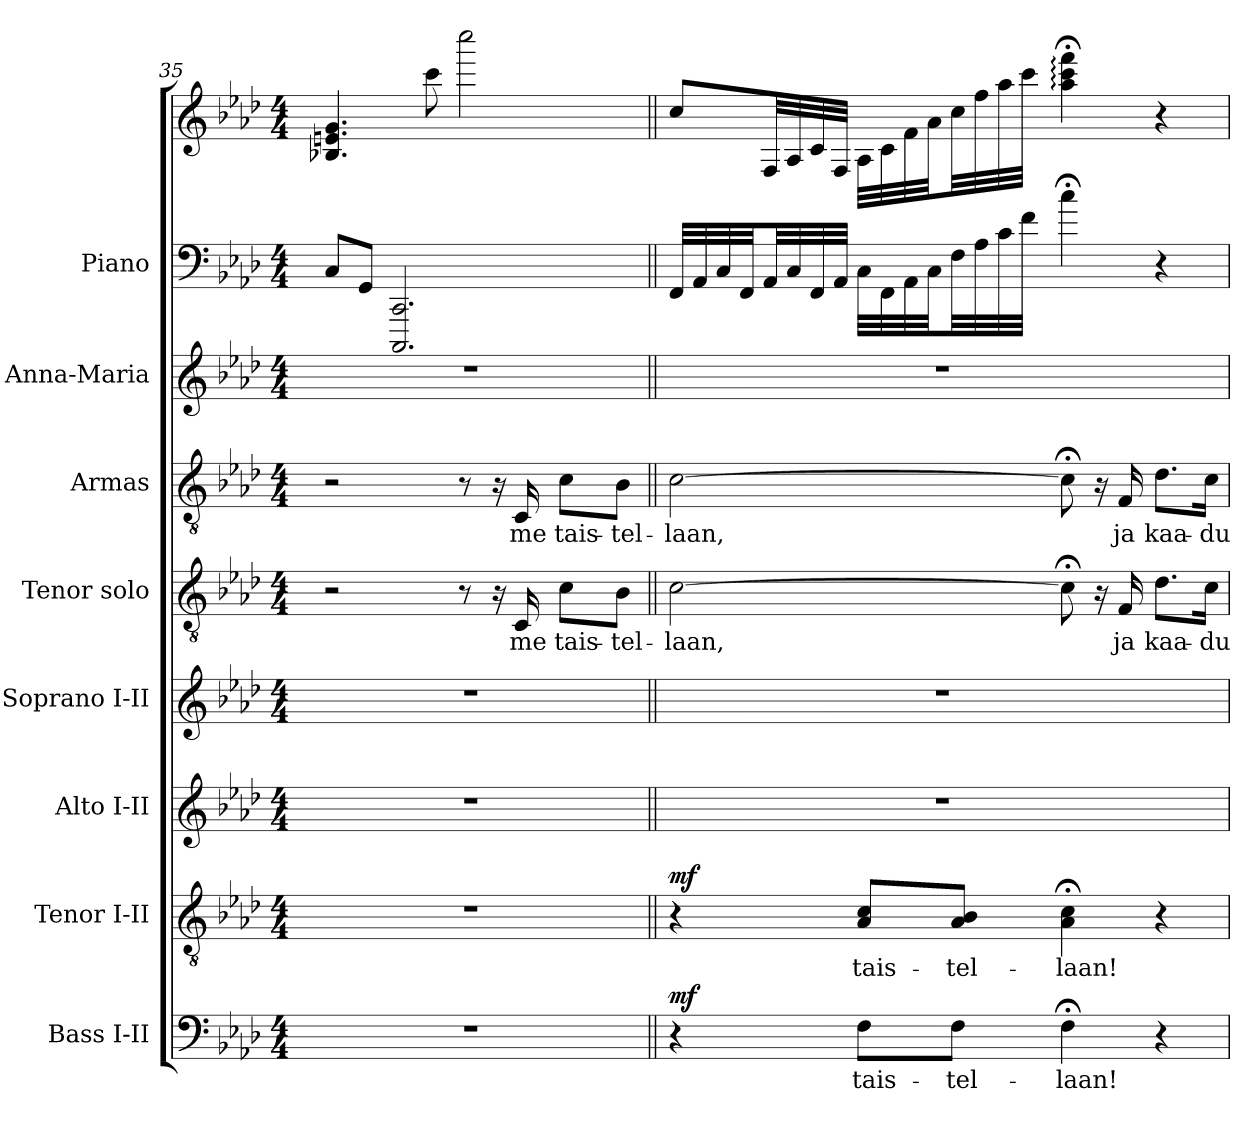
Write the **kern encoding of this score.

**kern	**text	**dynam	**kern	**text	**dynam	**kern	**kern	**kern	**text	**kern	**text	**kern	**kern	**kern
*part8	*part8	*part8	*part7	*part7	*part7	*part6	*part5	*part4	*part4	*part3	*part3	*part2	*part1	*part1
*staff9	*staff9	*staff9	*staff8	*staff8	*staff8	*staff7	*staff6	*staff5	*staff5	*staff4	*staff4	*staff3	*staff2	*staff1
*I"Bass I-II	*	*	*I"Tenor I-II	*	*	*I"Alto I-II	*I"Soprano I-II	*I"Tenor solo	*	*I"Armas	*	*I"Anna-Maria	*I"Piano	*
*I'B.	*	*	*I'T.	*	*	*I'A.	*I'S.	*I'T. Solo	*	*I'Armas	*	*I'A-M	*I'Pno.	*
!!LO:PB:g=z
*clefF4	*	*	*clefGv2	*	*	*clefG2	*clefG2	*clefGv2	*	*clefGv2	*	*clefG2	*clefF4	*clefG2
*	*	*	*ITrd7c12	*	*	*	*	*ITrd7c12	*	*ITrd7c12	*	*	*	*
*k[b-e-a-d-]	*	*	*k[b-e-a-d-]	*	*	*k[b-e-a-d-]	*k[b-e-a-d-]	*k[b-e-a-d-]	*	*k[b-e-a-d-]	*	*k[b-e-a-d-]	*k[b-e-a-d-]	*k[b-e-a-d-]
*A-:	*	*	*A-:	*	*	*A-:	*A-:	*A-:	*	*A-:	*	*A-:	*A-:	*A-:
*M4/4	*	*	*M4/4	*	*	*M4/4	*M4/4	*M4/4	*	*M4/4	*	*M4/4	*M4/4	*M4/4
=35	=35	=35	=35	=35	=35	=35	=35	=35	=35	=35	=35	=35	=35	=35
1r	.	.	1r	.	.	1r	1r	2r	.	2r	.	1r	8Ci/L	4.B-Xi/ 4.eni 4.gi
.	.	.	.	.	.	.	.	.	.	.	.	.	8GGi/J	.
.	.	.	.	.	.	.	.	.	.	.	.	.	2.CCCi/ 2.CCi	.
.	.	.	.	.	.	.	.	.	.	.	.	.	.	8ccci\
.	.	.	.	.	.	.	.	8r	.	8r	.	.	.	2cccci\
.	.	.	.	.	.	.	.	16r	.	16r	.	.	.	.
!	!	!	!	!	!	!	!	!	!LO:LY:b:color=#000000	!	!	!	!	!
!	!	!	!	!	!	!	!	!	!	!	!LO:LY:b:color=#000000	!	!	!
.	.	.	.	.	.	.	.	16CCi/	me	16CCi/	me	.	.	.
!	!	!	!	!	!	!	!	!	!LO:LY:b:color=#000000	!	!	!	!	!
!	!	!	!	!	!	!	!	!	!	!	!LO:LY:b:color=#000000	!	!	!
.	.	.	.	.	.	.	.	8Ci\L	tais-	8Ci\L	tais-	.	.	.
!	!	!	!	!	!	!	!	!	!LO:LY:b:color=#000000	!	!	!	!	!
!	!	!	!	!	!	!	!	!	!	!	!LO:LY:b:color=#000000	!	!	!
.	.	.	.	.	.	.	.	8BB-i\J	-tel-	8BB-i\J	-tel-	.	.	.
=36||	=36||	=36||	=36||	=36||	=36||	=36||	=36||	=36||	=36||	=36||	=36||	=36||	=36||	=36||
!	!	!	!	!	!	!	!	!	!LO:LY:b:color=#000000	!	!	!	!	!
*	*	*	*	*	*	*	*	*	*	*	*	*	*	*MM90
!	!	!	!	!	!	!	!	!	!	!	!LO:LY:b:color=#000000	!	!	!
4r	.	mf	4r	.	mf	1r	1r	[>2Ci\	-laan,	[>2Ci\	-laan,	1r	32FFi/LLL	8cci/L
.	.	.	.	.	.	.	.	.	.	.	.	.	32AA-i/	.
.	.	.	.	.	.	.	.	.	.	.	.	.	32Ci/	.
.	.	.	.	.	.	.	.	.	.	.	.	.	32FFi/JJ	.
.	.	.	.	.	.	.	.	.	.	.	.	.	32AA-i/LL	32Fi/LL
.	.	.	.	.	.	.	.	.	.	.	.	.	32Ci/	32A-i/
.	.	.	.	.	.	.	.	.	.	.	.	.	32FFi/	32ci/
.	.	.	.	.	.	.	.	.	.	.	.	.	32AA-i/JJJ	32Fi/JJJ
!	!LO:LY:b:color=#000000	!	!	!	!	!	!	!	!	!	!	!	!	!
!	!	!	!	!LO:LY:b:color=#000000	!	!	!	!	!	!	!	!	!	!
8Fi\L	tais-	.	8AA-i/ 8CiL	tais-	.	.	.	.	.	.	.	.	32Ci\LLL	32A-i\LLL
.	.	.	.	.	.	.	.	.	.	.	.	.	32FFi\	32ci\
.	.	.	.	.	.	.	.	.	.	.	.	.	32AA-i\	32fi\
.	.	.	.	.	.	.	.	.	.	.	.	.	32Ci\JJ	32a-i\JJ
!	!LO:LY:b:color=#000000	!	!	!	!	!	!	!	!	!	!	!	!	!
!	!	!	!	!LO:LY:b:color=#000000	!	!	!	!	!	!	!	!	!	!
8Fi\J	-tel-	.	8AA-i/ 8BB-iJ	-tel-	.	.	.	.	.	.	.	.	32Fi\LL	32cci\LL
.	.	.	.	.	.	.	.	.	.	.	.	.	32A-i\	32ffi\
.	.	.	.	.	.	.	.	.	.	.	.	.	32ci\	32aa-i\
.	.	.	.	.	.	.	.	.	.	.	.	.	32fi\JJJ	32ccci\JJJ
!	!LO:LY:b:color=#000000	!	!	!	!	!	!	!	!	!	!	!	!	!
!	!	!	!	!LO:LY:b:color=#000000	!	!	!	!	!	!	!	!	!	!
4F;i\	-laan!	.	4AA-i\; 4Ci;	-laan!	.	.	.	8C;i\]	.	8C;i\]	.	.	4cc;i\	4aa-i\;: 4ccci;: 4fffi;:
.	.	.	.	.	.	.	.	16r	.	16r	.	.	.	.
!	!	!	!	!	!	!	!	!	!LO:LY:b:color=#000000	!	!	!	!	!
!	!	!	!	!	!	!	!	!	!	!	!LO:LY:b:color=#000000	!	!	!
.	.	.	.	.	.	.	.	16FFi/	ja	16FFi/	ja	.	.	.
!	!	!	!	!	!	!	!	!	!LO:LY:b:color=#000000	!	!	!	!	!
!	!	!	!	!	!	!	!	!	!	!	!LO:LY:b:color=#000000	!	!	!
4r	.	.	4r	.	.	.	.	8.D-i\L	kaa-	8.D-i\L	kaa-	.	4r	4r
!	!	!	!	!	!	!	!	!	!LO:LY:b:color=#000000	!	!	!	!	!
!	!	!	!	!	!	!	!	!	!	!	!LO:LY:b:color=#000000	!	!	!
.	.	.	.	.	.	.	.	16Ci\Jk	-du-	16Ci\Jk	-du-	.	.	.
=	=	=	=	=	=	=	=	=	=	=	=	=	=	=
*-	*-	*-	*-	*-	*-	*-	*-	*-	*-	*-	*-	*-	*-	*-
